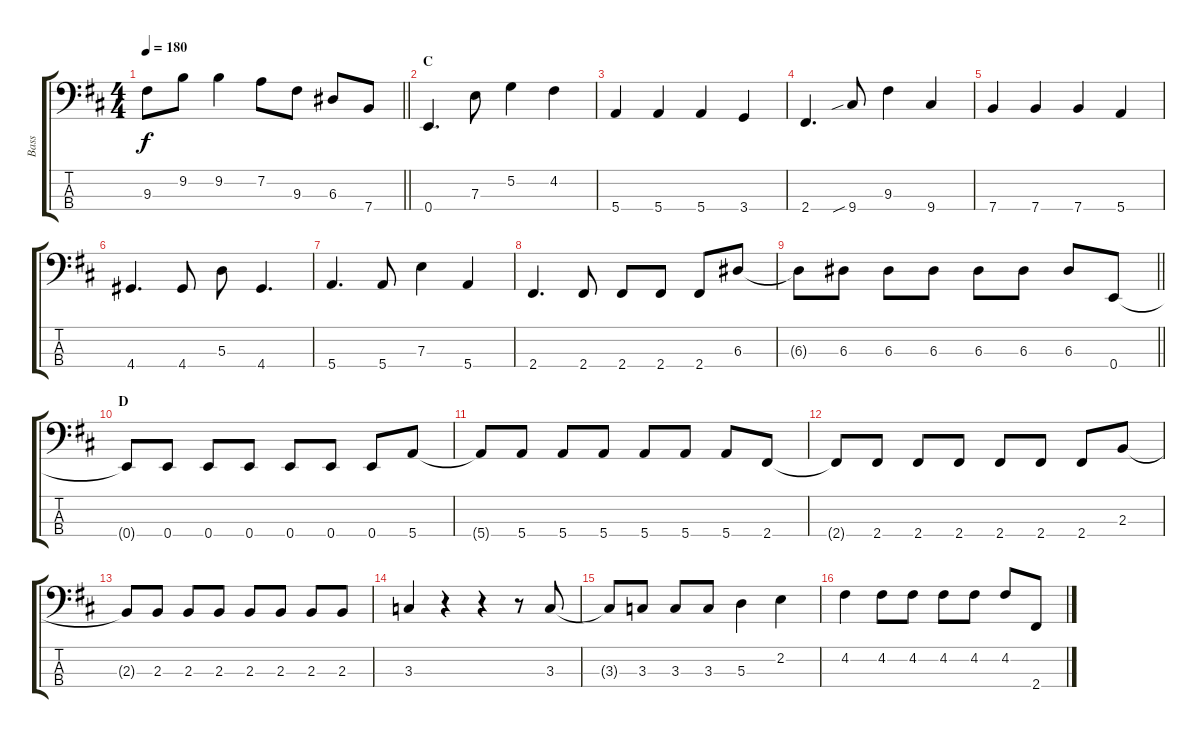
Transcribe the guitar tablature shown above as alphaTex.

\track ("Bass" "Bass") {instrument electricbasspick}
\staff {score tabs}
\tuning (G2 D2 A1 E1) {hide}
\ts (4 4)
\tempo 180
\clef f4
\barLineRight lightlight
\ks d
9.3.8{dy f} 9.2.8 9.2.4 7.2.8 9.3.8 6.3.8 7.4.8 |
\section ("" "C")
0.4.4{d} 7.3.8 5.2.4 4.2.4 |
5.4.4 5.4.4 5.4.4 3.4.4 |
2.4.4{d} 9.4{sib}.8 9.3.4 9.4.4 |
7.4.4 7.4.4 7.4.4 5.4.4 |
4.4.4{d} 4.4.8 5.3.8 4.4.4{d} |
5.4.4{d} 5.4.8 7.3.4 5.4.4 |
2.4.4{d} 2.4.8 2.4.8 2.4.8 2.4.8 6.3.8 |
\barLineRight lightlight
6.3{t}.8 6.3.8 6.3.8 6.3.8 6.3.8 6.3.8 6.3.8 0.4.8 |
\section ("" "D")
0.4{t}.8 0.4.8 0.4.8 0.4.8 0.4.8 0.4.8 0.4.8 5.4.8 |
5.4{t}.8 5.4.8 5.4.8 5.4.8 5.4.8 5.4.8 5.4.8 2.4.8 |
2.4{t}.8 2.4.8 2.4.8 2.4.8 2.4.8 2.4.8 2.4.8 2.3.8 |
2.3{t}.8 2.3.8 2.3.8 2.3.8 2.3.8 2.3.8 2.3.8 2.3.8 |
3.3.4 r.4 r.4 r.8 3.3.8 |
3.3{t}.8 3.3.8 3.3.8 3.3.8 5.3.4 2.2.4 |
4.2.4 4.2.8 4.2.8 4.2.8 4.2.8 4.2.8 2.4.8
